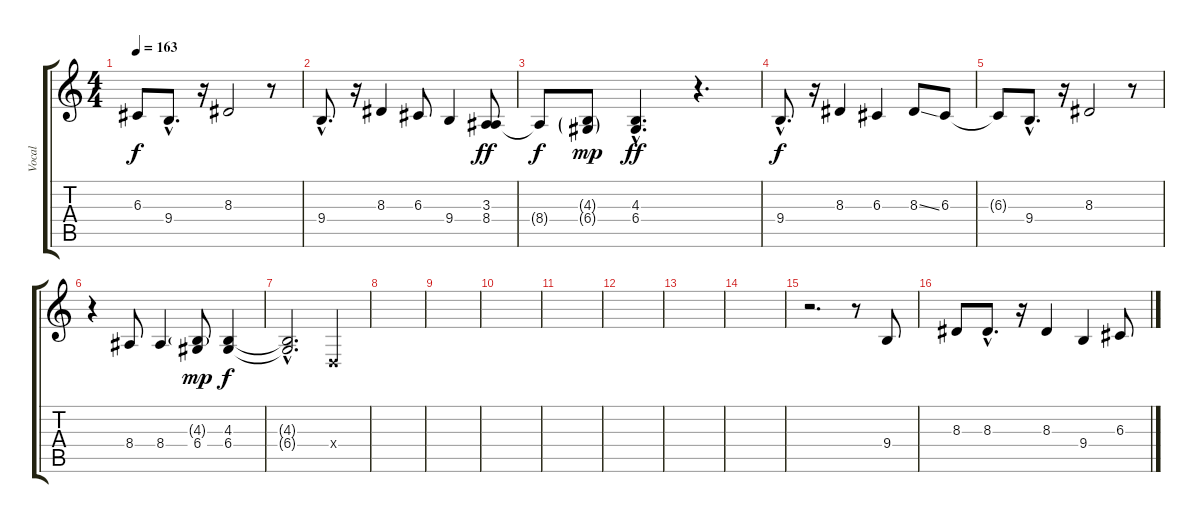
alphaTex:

\track ("Vocal" "Vocal") {instrument lead2sawtooth}
\staff {score tabs}
\tuning (E4 B3 G3 D3 A2 E2) {hide}
\ts (4 4)
\tempo 163
\clef g2
\ks c
6.3{t}.8{dy f} 9.4{hac}.8{d} r.16 8.3.2 r.8 |
9.4{hac}.8{d} r.16 8.3.4 6.3.8 9.4.4 (3.3 8.4).8{dy ff} |
8.4{t}.8{dy f} (4.3{g} 6.4{g}).8{dy mp} (4.3{hac} 6.4{hac}).4{d dy ff} r.4{d} |
9.4{hac}.8{d dy f} r.16 8.3.4 6.3.4 8.3{ss}.8 6.3.8 |
6.3{t}.8 9.4{hac}.8{d} r.16 8.3.2 r.8 |
r.4 8.4.8 8.4.4 (4.3{g} 6.4).8{dy mp} (4.3 6.4).4{dy f} |
(4.3{hac t} 6.4{hac t}).2{d} 0.4{x}.4 |
|
|
|
|
|
|
|
r.2{d} r.8 9.4.8 |
8.3.8 8.3{hac}.8{d} r.16 8.3.4 9.4.4 6.3.8
